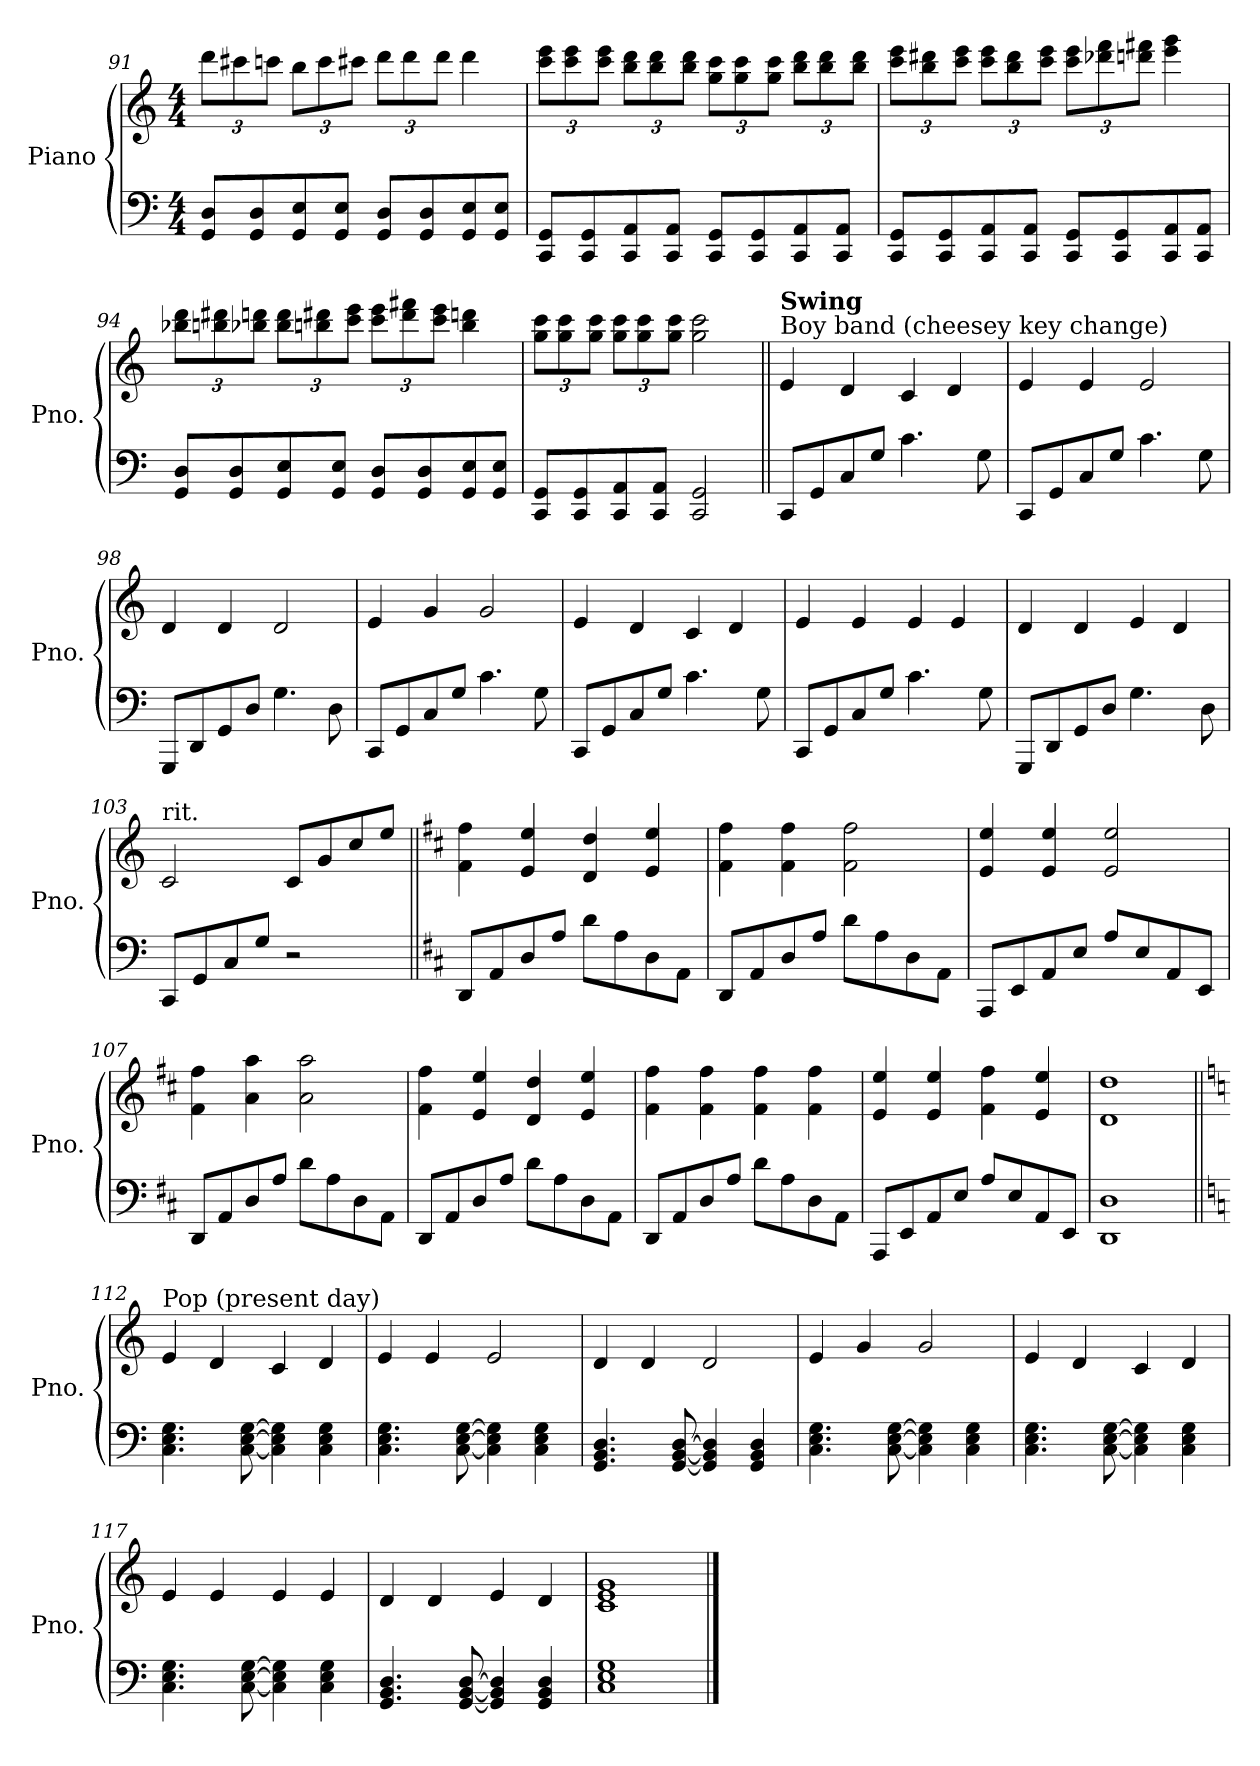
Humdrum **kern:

**kern	**kern
*part1	*part1
*staff2	*staff1
*I"Piano	*
*I'Pno.	*
*clefF4	*clefG2
*k[]	*k[]
*M4/4	*M4/4
*	*Xbrackettup
=91	=91
8GG/ 8D/L	12ddd\L
.	12ccc#X\
8GG/ 8D/	.
.	12cccn\J
8GG/ 8E/	12bb\L
.	12ccc\
8GG/ 8E/J	.
.	12ccc#X\J
8GG/ 8D/L	12ddd\L
.	12ddd\
8GG/ 8D/	.
.	12ddd\J
8GG/ 8E/	4ddd\
8GG/ 8E/J	.
!!LO:PB:g=z
=92	=92
8CC/ 8GG/L	12ccc\ 12eee\L
.	12ccc\ 12eee\
8CC/ 8GG/	.
.	12ccc\ 12eee\J
8CC/ 8AA/	12bb\ 12ddd\L
.	12bb\ 12ddd\
8CC/ 8AA/J	.
.	12bb\ 12ddd\J
8CC/ 8GG/L	12gg\ 12ccc\L
.	12gg\ 12ccc\
8CC/ 8GG/	.
.	12gg\ 12ccc\J
8CC/ 8AA/	12bb\ 12ddd\L
.	12bb\ 12ddd\
8CC/ 8AA/J	.
.	12bb\ 12ddd\J
=93	=93
8CC/ 8GG/L	12ccc\ 12eee\L
.	12bb\ 12ddd#X\
8CC/ 8GG/	.
.	12ccc\ 12eee\J
8CC/ 8AA/	12ccc\ 12eee\L
.	12bb\ 12ddd#\
8CC/ 8AA/J	.
.	12ccc\ 12eee\J
8CC/ 8GG/L	12ccc\ 12eee\L
.	12ddd-X\ 12fff\
8CC/ 8GG/	.
.	12dddn\ 12fff#X\J
8CC/ 8AA/	4eee\ 4ggg\
8CC/ 8AA/J	.
!!LO:LB:g=z
=94	=94
8GG/ 8D/L	12bb-X\ 12ddd\L
.	12bbn\ 12ddd#X\
8GG/ 8D/	.
.	12bb-X\ 12dddn\J
8GG/ 8E/	12bb-\ 12ddd\L
.	12bbn\ 12ddd#X\
8GG/ 8E/J	.
.	12ccc\ 12eee\J
8GG/ 8D/L	12ccc\ 12eee\L
.	12ddd#\ 12fff#X\
8GG/ 8D/	.
.	12ccc\ 12eee\J
8GG/ 8E/	4bb\ 4dddn\
8GG/ 8E/J	.
=95	=95
8CC/ 8GG/L	12gg\ 12ccc\L
.	12gg\ 12ccc\
8CC/ 8GG/	.
.	12gg\ 12ccc\J
8CC/ 8AA/	12gg\ 12ccc\L
.	12gg\ 12ccc\
8CC/ 8AA/J	.
.	12gg\ 12ccc\J
2CC/ 2GG/	2gg\ 2ccc\
=96||	=96||
*	*MM108
!	!LO:TX:a:t=Boy band (cheesey key change)
!	!LO:TX:B:t=Swing
8CC/L	4e/
8GG/	.
8C/	4d/
8G/J	.
4.c\	4c/
.	4d/
8G\	.
=97	=97
8CC/L	4e/
8GG/	.
8C/	4e/
8G/J	.
4.c\	2e/
8G\	.
!!LO:LB:g=z
=98	=98
8GGG/L	4d/
8DD/	.
8GG/	4d/
8D/J	.
4.G\	2d/
8D\	.
=99	=99
8CC/L	4e/
8GG/	.
8C/	4g/
8G/J	.
4.c\	2g/
8G\	.
=100	=100
8CC/L	4e/
8GG/	.
8C/	4d/
8G/J	.
4.c\	4c/
.	4d/
8G\	.
=101	=101
8CC/L	4e/
8GG/	.
8C/	4e/
8G/J	.
4.c\	4e/
.	4e/
8G\	.
=102	=102
8GGG/L	4d/
8DD/	.
8GG/	4d/
8D/J	.
4.G\	4e/
.	4d/
8D\	.
=103	=103
!	!LO:TX:a:t=rit.
8CC/L	2c/
8GG/	.
8C/	.
8G/J	.
2r	8c/L
.	8g/
.	8cc/
.	8ee/J
!!LO:LB:g=z
=104||	=104||
*k[f#c#]	*k[f#c#]
8DD/L	4f#\ 4ff#\
8AA/	.
8D/	4e/ 4ee/
8A/J	.
8d\L	4d/ 4dd/
8A\	.
8D\	4e/ 4ee/
8AA\J	.
=105	=105
8DD/L	4f#\ 4ff#\
8AA/	.
8D/	4f#\ 4ff#\
8A/J	.
8d\L	2f#\ 2ff#\
8A\	.
8D\	.
8AA\J	.
=106	=106
8AAA/L	4e/ 4ee/
8EE/	.
8AA/	4e/ 4ee/
8E/J	.
8A/L	2e/ 2ee/
8E/	.
8AA/	.
8EE/J	.
=107	=107
8DD/L	4f#\ 4ff#\
8AA/	.
8D/	4a\ 4aa\
8A/J	.
8d\L	2a\ 2aa\
8A\	.
8D\	.
8AA\J	.
=108	=108
8DD/L	4f#\ 4ff#\
8AA/	.
8D/	4e/ 4ee/
8A/J	.
8d\L	4d/ 4dd/
8A\	.
8D\	4e/ 4ee/
8AA\J	.
!!LO:LB:g=z
=109	=109
8DD/L	4f#\ 4ff#\
8AA/	.
8D/	4f#\ 4ff#\
8A/J	.
8d\L	4f#\ 4ff#\
8A\	.
8D\	4f#\ 4ff#\
8AA\J	.
=110	=110
8AAA/L	4e/ 4ee/
8EE/	.
8AA/	4e/ 4ee/
8E/J	.
8A/L	4f#\ 4ff#\
8E/	.
8AA/	4e/ 4ee/
8EE/J	.
=111	=111
1DD 1D	1d 1dd
=112||	=112||
*k[]	*k[]
!	!LO:TX:a:t=Pop (present day)
4.C\ 4.E\ 4.G\	4e/
.	4d/
[8C\ [8E\ [8G\	.
4C\] 4E\] 4G\]	4c/
4C\ 4E\ 4G\	4d/
=113	=113
4.C\ 4.E\ 4.G\	4e/
.	4e/
[8C\ [8E\ [8G\	.
4C\] 4E\] 4G\]	2e/
4C\ 4E\ 4G\	.
=114	=114
4.GG/ 4.BB/ 4.D/	4d/
.	4d/
[8GG/ [8BB/ [8D/	.
4GG/] 4BB/] 4D/]	2d/
4GG/ 4BB/ 4D/	.
=115	=115
4.C\ 4.E\ 4.G\	4e/
.	4g/
[8C\ [8E\ [8G\	.
4C\] 4E\] 4G\]	2g/
4C\ 4E\ 4G\	.
!!LO:PB:g=z
=116	=116
4.C\ 4.E\ 4.G\	4e/
.	4d/
[8C\ [8E\ [8G\	.
4C\] 4E\] 4G\]	4c/
4C\ 4E\ 4G\	4d/
=117	=117
4.C\ 4.E\ 4.G\	4e/
.	4e/
[8C\ [8E\ [8G\	.
4C\] 4E\] 4G\]	4e/
4C\ 4E\ 4G\	4e/
=118	=118
4.GG/ 4.BB/ 4.D/	4d/
.	4d/
[8GG/ [8BB/ [8D/	.
4GG/] 4BB/] 4D/]	4e/
4GG/ 4BB/ 4D/	4d/
=119	=119
1C 1E 1G	1c 1e 1g
==	==
*-	*-
